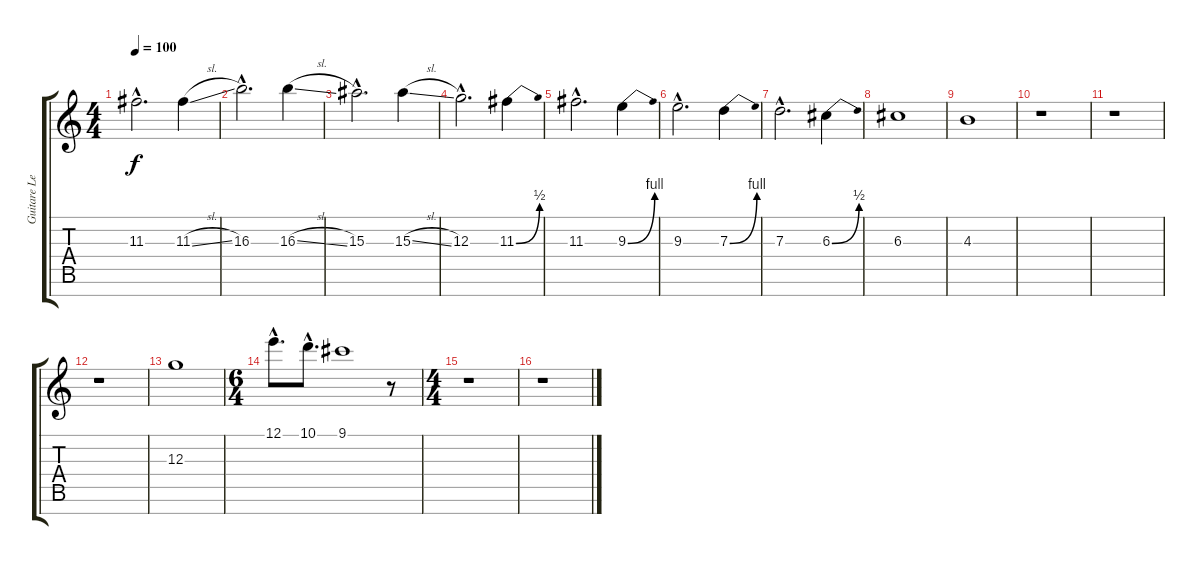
\track ("Guitare Lead" "Guitare Le") {instrument distortionguitar}
\staff {score tabs}
\tuning (E4 B3 G3 D3 A2 E2 B1) {hide}
\ts (4 4)
\tempo 100
\clef g2
\ks c
11.3{hac}.2{d dy f} 11.3{sl}.4 |
16.3{hac}.2{d} 16.3{sl}.4 |
15.3{hac}.2{d} 15.3{sl}.4 |
12.3{hac}.2{d} 11.3{be (bend 0 0 60 2)}.4 |
11.3{hac}.2{d} 9.3{be (bend 0 0 60 4)}.4 |
9.3{hac}.2{d} 7.3{be (bend 0 0 60 4)}.4 |
7.3{hac}.2{d} 6.3{be (bend 0 0 60 2)}.4 |
6.3.1 |
4.3.1 |
r.1 |
r.1 |
r.1 |
12.3.1 |
\ts (6 4)
12.1{hac}.8{d} 10.1{hac}.8{d} 9.1.1 r.8 |
\ts (4 4)
r.1 |
r.1
